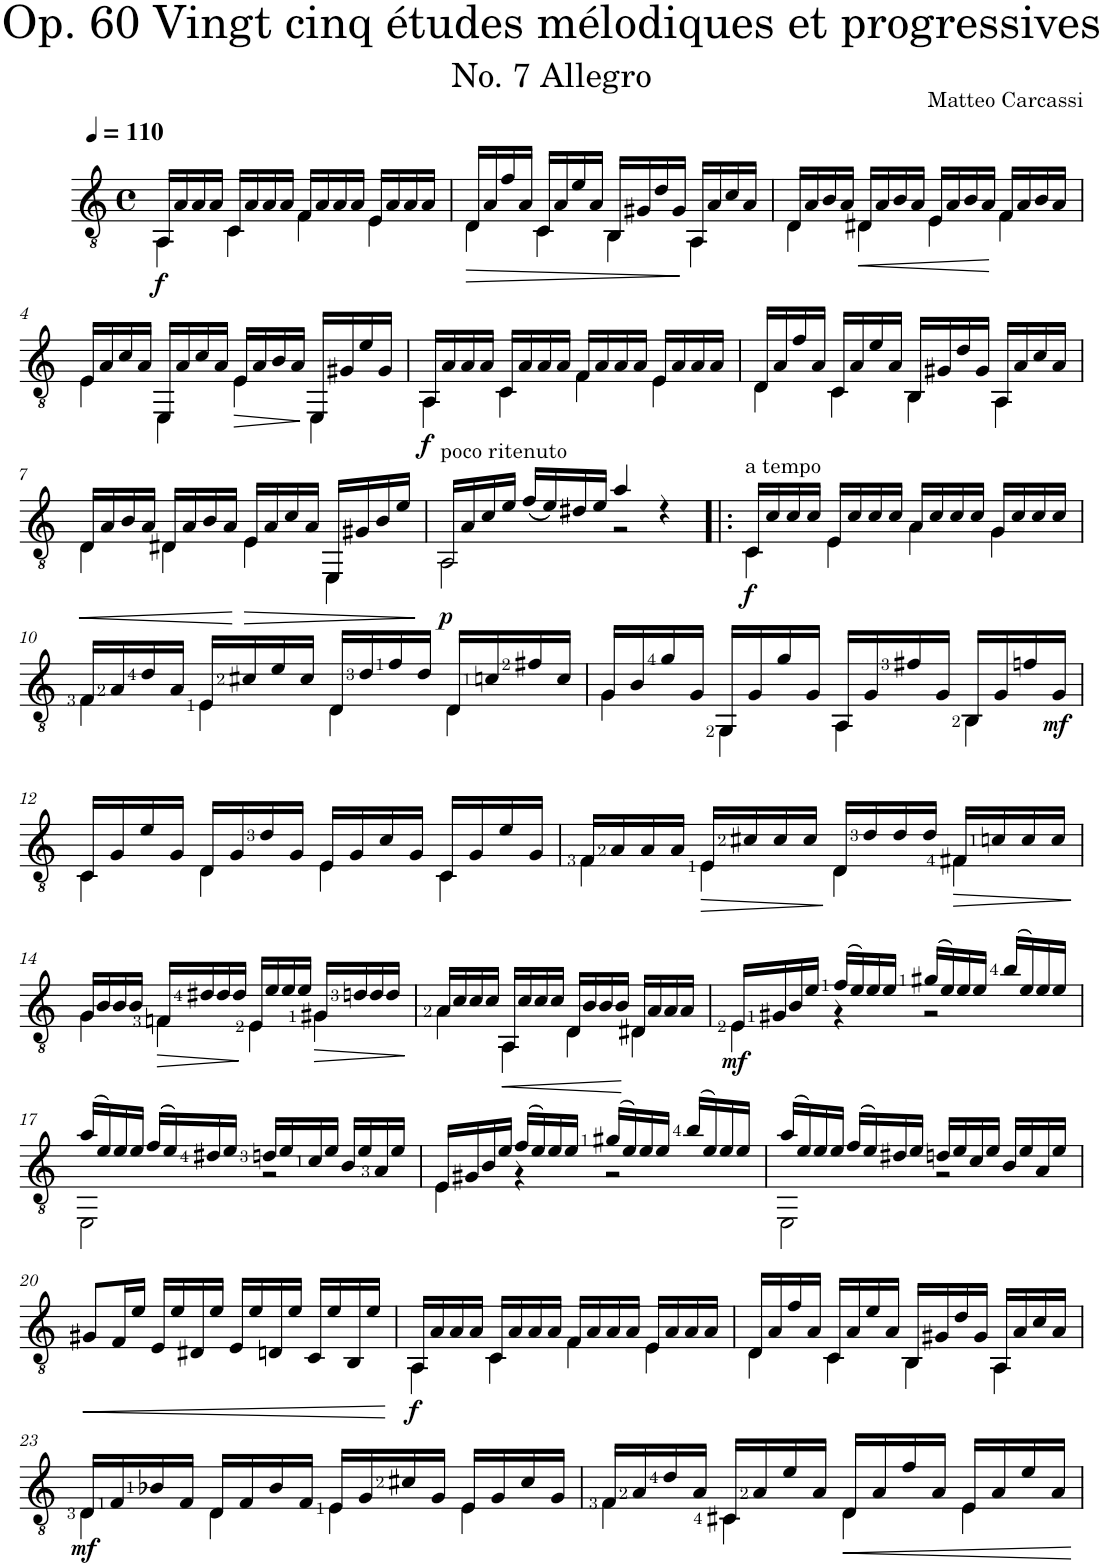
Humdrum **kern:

**kern	**dynam
*part1	*part1
*staff1	*staff1
*I"Classical Guitar	*
*I'Guit.	*
*clefGv2	*
*k[]	*
*a:	*
*M4/4	*
*met(c)	*
*MM110	*
=1	=1
*^	*
!	!	!LO:DY:b
16AA/LL	4AA\	f
16A/	.	.
16A/	.	.
16A/JJ	.	.
16C/LL	4C\	.
16A/	.	.
16A/	.	.
16A/JJ	.	.
16F/LL	4F\	.
16A/	.	.
16A/	.	.
16A/JJ	.	.
16E/LL	4E\	.
16A/	.	.
16A/	.	.
16A/JJ	.	.
=2	=2	=2
!	!	!LO:HP:b
16D/LL	4D\	>
16A/	.	.
16f/	.	.
16A/JJ	.	.
16C/LL	4C\	.
16A/	.	.
16e/	.	.
16A/JJ	.	.
16BB/LL	4BB\	.
16G#X/	.	.
16d/	.	.
16G#/JJ	.	.
16AA/LL	4AA\	]
16A/	.	.
16c/	.	.
16A/JJ	.	.
=3	=3	=3
16D/LL	4D\	.
16A/	.	.
16B/	.	.
16A/JJ	.	.
!	!	!LO:HP:b
16D#X/LL	4D#\	<
16A/	.	.
16B/	.	.
16A/JJ	.	.
16E/LL	4E\	.
16A/	.	.
16B/	.	.
16A/JJ	.	.
16F/LL	4F\	[
16A/	.	.
16B/	.	.
16A/JJ	.	.
!!LO:LB:g=z	!!
=4	=4	=4
16E/LL	4E\	.
16A/	.	.
16c/	.	.
16A/JJ	.	.
16EE/LL	4EE\	.
16A/	.	.
16c/	.	.
16A/JJ	.	.
!	!	!LO:HP:b
16E/LL	4E\	>
16A/	.	.
16B/	.	.
16A/JJ	.	.
16EE/LL	4EE\	]
16G#X/	.	.
16e/	.	.
16G#/JJ	.	.
=5	=5	=5
!	!	!LO:DY:b
16AA/LL	4AA\	f
16A/	.	.
16A/	.	.
16A/JJ	.	.
16C/LL	4C\	.
16A/	.	.
16A/	.	.
16A/JJ	.	.
16F/LL	4F\	.
16A/	.	.
16A/	.	.
16A/JJ	.	.
16E/LL	4E\	.
16A/	.	.
16A/	.	.
16A/JJ	.	.
=6	=6	=6
16D/LL	4D\	.
16A/	.	.
16f/	.	.
16A/JJ	.	.
16C/LL	4C\	.
16A/	.	.
16e/	.	.
16A/JJ	.	.
16BB/LL	4BB\	.
16G#X/	.	.
16d/	.	.
16G#/JJ	.	.
16AA/LL	4AA\	.
16A/	.	.
16c/	.	.
16A/JJ	.	.
!!LO:LB:g=z	!!
=7	=7	=7
!	!	!LO:HP:b
16D/LL	4D\	<
16A/	.	.
16B/	.	.
16A/JJ	.	.
16D#X/LL	4D#\	.
16A/	.	.
16B/	.	.
16A/JJ	.	.
!	!	!LO:HP:n=1:b
16E/LL	4E\	[ >
16A/	.	.
16c/	.	.
16A/JJ	.	.
16EE/LL	4EE\	.
16G#X/	.	.
16B/	.	.
16e/JJ	.	.
*v	*v	*
.	]
=8	=8
*^	*
!LO:TX:a:t=poco ritenuto	!	!
!	!	!LO:DY:b
16AA/LL	2AA\	p
16A/	.	.
16c/	.	.
16e/JJ	.	.
(<16f/LL	.	.
16e/)	.	.
16d#X/	.	.
16e/JJ	.	.
4a/	2r	.
4r	.	.
=9!|:	=9!|:	=9!|:
!LO:TX:a:t=a tempo	!	!
!	!	!LO:DY:b
16C/LL	4C\	f
16c/	.	.
16c/	.	.
16c/JJ	.	.
16E/LL	4E\	.
16c/	.	.
16c/	.	.
16c/JJ	.	.
16A/LL	4A\	.
16c/	.	.
16c/	.	.
16c/JJ	.	.
16G/LL	4G\	.
16c/	.	.
16c/	.	.
16c/JJ	.	.
!!LO:LB:g=z	!!
=10	=10	=10
16F/LL	4F\	.
16A/	.	.
16d/	.	.
16A/JJ	.	.
16E/LL	4E\	.
16c#X/	.	.
16e/	.	.
16c#/JJ	.	.
16D/LL	4D\	.
16d/	.	.
16f/	.	.
16d/JJ	.	.
16D/LL	4D\	.
16cn/	.	.
16f#X/	.	.
16c/JJ	.	.
=11	=11	=11
16G/LL	4G\	.
16B/	.	.
16g/	.	.
16G/JJ	.	.
16GG/LL	4GG\	.
16G/	.	.
16g/	.	.
16G/JJ	.	.
16AA/LL	4AA\	.
16G/	.	.
16f#X/	.	.
16G/JJ	.	.
16BB/LL	4BB\	.
16G/	.	.
16fn/	.	.
!	!	!LO:DY:b
16G/JJ	.	mf
!!LO:LB:g=z	!!
=12	=12	=12
16C/LL	4C\	.
16G/	.	.
16e/	.	.
16G/JJ	.	.
16D/LL	4D\	.
16G/	.	.
16d/	.	.
16G/JJ	.	.
16E/LL	4E\	.
16G/	.	.
16c/	.	.
16G/JJ	.	.
16C/LL	4C\	.
16G/	.	.
16e/	.	.
16G/JJ	.	.
=13	=13	=13
16F/LL	4F\	.
16A/	.	.
16A/	.	.
16A/JJ	.	.
!	!	!LO:HP:b
16E/LL	4E\	>
16c#X/	.	.
16c#/	.	.
16c#/JJ	.	.
16D/LL	4D\	]
16d/	.	.
16d/	.	.
16d/JJ	.	.
!	!	!LO:HP:b
16F#X/LL	4F#\	>
16cn/	.	.
16c/	.	.
16c/JJ	.	.
*v	*v	*
.	]
!!LO:LB:g=z
=14	=14
*^	*
16G/LL	4G\	.
16B/	.	.
16B/	.	.
16B/JJ	.	.
!	!	!LO:HP:b
16Fn/LL	4F\	>
16d#X/	.	.
16d#/	.	.
16d#/JJ	.	.
16E/LL	4E\	]
16e/	.	.
16e/	.	.
16e/JJ	.	.
!	!	!LO:HP:b
16G#X/LL	4G#\	>
16dn/	.	.
16d/	.	.
16d/JJ	.	.
*v	*v	*
.	]
=15	=15
*^	*
16A/LL	4A\	.
16c/	.	.
16c/	.	.
16c/JJ	.	.
!	!	!LO:HP:b
16AA/LL	4AA\	<
16c/	.	.
16c/	.	.
16c/JJ	.	.
16D/LL	4D\	.
16B/	.	.
16B/	.	.
16B/JJ	.	.
16D#X/LL	4D#\	[
16A/	.	.
16A/	.	.
16A/JJ	.	.
=16	=16	=16
!	!	!LO:DY:b
16E/LL	4E\	mf
16G#X/	.	.
16B/	.	.
16e/JJ	.	.
(16f/LL	4r	.
16e/)	.	.
16e/	.	.
16e/JJ	.	.
(16g#X/LL	2r	.
16e/)	.	.
16e/	.	.
16e/JJ	.	.
(16b/LL	.	.
16e/)	.	.
16e/	.	.
16e/JJ	.	.
!!LO:LB:g=z	!!
=17	=17	=17
(16a/LL	2EE\	.
16e/)	.	.
16e/	.	.
16e/JJ	.	.
(16f/LL	.	.
16e/)	.	.
16d#X/	.	.
16e/JJ	.	.
16dn/LL	2r	.
16e/	.	.
16c/	.	.
16e/JJ	.	.
16B/LL	.	.
16e/	.	.
16A/	.	.
16e/JJ	.	.
=18	=18	=18
16E/LL	4E\	.
16G#X/	.	.
16B/	.	.
16e/JJ	.	.
(16f/LL	4r	.
16e/)	.	.
16e/	.	.
16e/JJ	.	.
(16g#X/LL	2r	.
16e/)	.	.
16e/	.	.
16e/JJ	.	.
(16b/LL	.	.
16e/)	.	.
16e/	.	.
16e/JJ	.	.
=19	=19	=19
(16a/LL	2EE\	.
16e/)	.	.
16e/	.	.
16e/JJ	.	.
(16f/LL	.	.
16e/)	.	.
16d#X/	.	.
16e/JJ	.	.
16dn/LL	2r	.
16e/	.	.
16c/	.	.
16e/JJ	.	.
16B/LL	.	.
16e/	.	.
16A/	.	.
16e/JJ	.	.
*v	*v	*
!!LO:LB:g=z
=20	=20
!	!LO:HP:b
8G#X/L	<
16F/L	.
16e/JJ	.
16E/LL	.
16e/	.
16D#X/	.
16e/JJ	.
16E/LL	.
16e/	.
16Dn/	.
16e/JJ	.
16C/LL	.
16e/	.
16BB/	.
16e/JJ	.
.	[
=21	=21
*^	*
!	!	!LO:DY:b
16AA/LL	4AA\	f
16A/	.	.
16A/	.	.
16A/JJ	.	.
16C/LL	4C\	.
16A/	.	.
16A/	.	.
16A/JJ	.	.
16F/LL	4F\	.
16A/	.	.
16A/	.	.
16A/JJ	.	.
16E/LL	4E\	.
16A/	.	.
16A/	.	.
16A/JJ	.	.
=22	=22	=22
16D/LL	4D\	.
16A/	.	.
16f/	.	.
16A/JJ	.	.
16C/LL	4C\	.
16A/	.	.
16e/	.	.
16A/JJ	.	.
16BB/LL	4BB\	.
16G#X/	.	.
16d/	.	.
16G#/JJ	.	.
16AA/LL	4AA\	.
16A/	.	.
16c/	.	.
16A/JJ	.	.
!!LO:LB:g=z	!!
=23	=23	=23
!	!	!LO:DY:b
16D/LL	4D\	mf
16F/	.	.
16B-X/	.	.
16F/JJ	.	.
16D/LL	4D\	.
16F/	.	.
16B-/	.	.
16F/JJ	.	.
16E/LL	4E\	.
16G/	.	.
16c#X/	.	.
16G/JJ	.	.
16E/LL	4E\	.
16G/	.	.
16c#/	.	.
16G/JJ	.	.
=24	=24	=24
16F/LL	4F\	.
16A/	.	.
16d/	.	.
16A/JJ	.	.
16C#X/LL	4C#\	.
16A/	.	.
16e/	.	.
16A/JJ	.	.
!	!	!LO:HP:b
16D/LL	4D\	<
16A/	.	.
16f/	.	.
16A/JJ	.	.
16E/LL	4E\	.
16A/	.	.
16e/	.	.
16A/JJ	.	.
*v	*v	*
.	[
=	=
*-	*-
